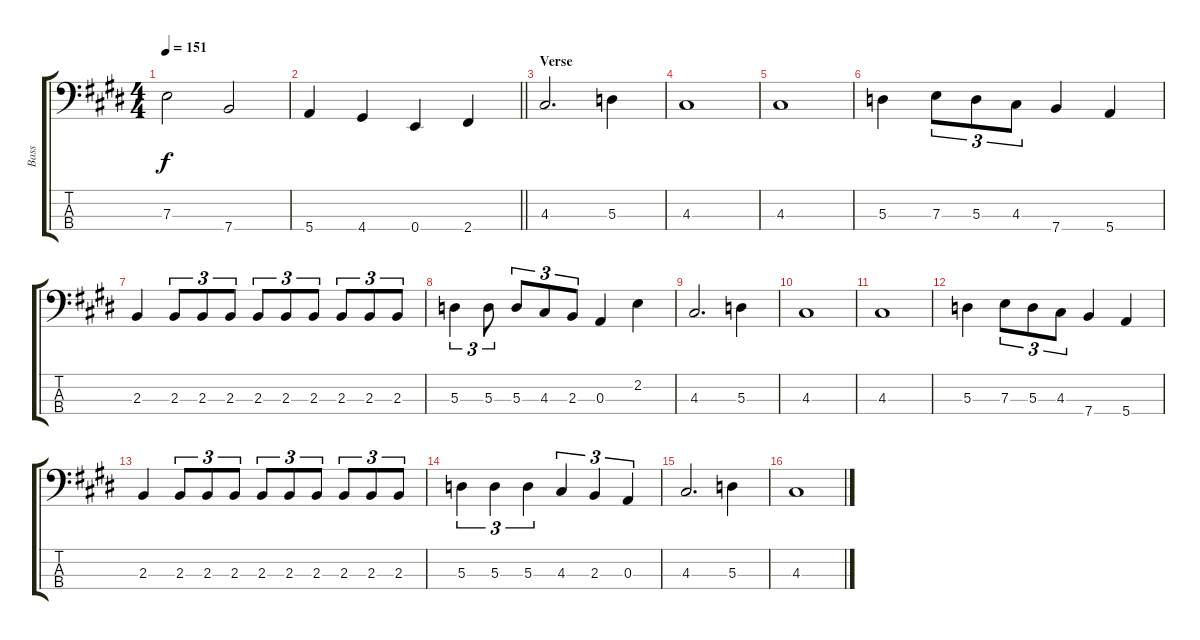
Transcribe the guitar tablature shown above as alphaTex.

\track ("Bass" "Bass") {instrument electricbassfinger}
\staff {score tabs}
\tuning (G2 D2 A1 E1) {hide}
\ts (4 4)
\tempo 151
\clef f4
\ks e
7.3.2{dy f} 7.4.2 |
\barLineRight lightlight
5.4.4 4.4.4 0.4.4 2.4.4 |
\section ("" "Verse")
4.3.2{d} 5.3.4 |
4.3.1 |
4.3.1 |
5.3.4 7.3.8{tu (3 2)} 5.3.8{tu (3 2)} 4.3.8{tu (3 2)} 7.4.4 5.4.4 |
2.3.4 2.3.8{tu (3 2)} 2.3.8{tu (3 2)} 2.3.8{tu (3 2)} 2.3.8{tu (3 2)} 2.3.8{tu (3 2)} 2.3.8{tu (3 2)} 2.3.8{tu (3 2)} 2.3.8{tu (3 2)} 2.3.8{tu (3 2)} |
5.3.4{tu (3 2)} 5.3.8{tu (3 2)} 5.3.8{tu (3 2)} 4.3.8{tu (3 2)} 2.3.8{tu (3 2)} 0.3.4 2.2.4 |
4.3.2{d} 5.3.4 |
4.3.1 |
4.3.1 |
5.3.4 7.3.8{tu (3 2)} 5.3.8{tu (3 2)} 4.3.8{tu (3 2)} 7.4.4 5.4.4 |
2.3.4 2.3.8{tu (3 2)} 2.3.8{tu (3 2)} 2.3.8{tu (3 2)} 2.3.8{tu (3 2)} 2.3.8{tu (3 2)} 2.3.8{tu (3 2)} 2.3.8{tu (3 2)} 2.3.8{tu (3 2)} 2.3.8{tu (3 2)} |
5.3.4{tu (3 2)} 5.3.4{tu (3 2)} 5.3.4{tu (3 2)} 4.3.4{tu (3 2)} 2.3.4{tu (3 2)} 0.3.4{tu (3 2)} |
4.3.2{d} 5.3.4 |
4.3.1
